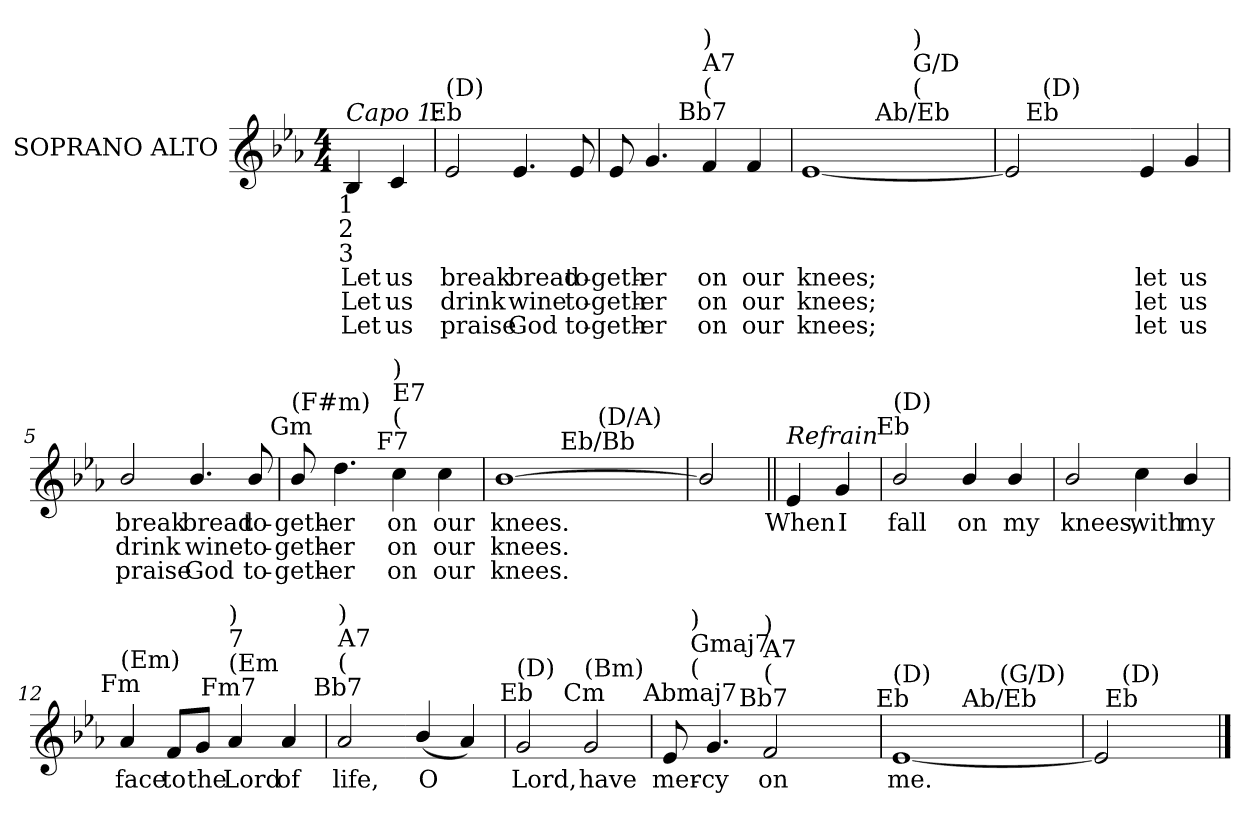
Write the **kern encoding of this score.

**kern	**text	**text	**text
*part1	*part1	*part1	*part1
*staff1	*staff1	*staff1	*staff1
*I"SOPRANO ALTO	*	*	*
*I'S. A.	*	*	*
!!LO:PB:g=z
*clefG2	*	*	*
*k[b-e-a-]	*	*	*
*E-:	*	*	*
*M4/4	*	*	*
=	=	=	=
!LO:TX:a:i:t=Capo 1&colon;	!	!	!
!LO:TX:b:cj:t=1	!	!	!
!LO:TX:b:cj:t=2	!	!	!
!LO:TX:b:cj:t=3	!	!	!
!	!LO:LY:b:color=#000000	!LO:LY:b:color=#000000	!LO:LY:b:color=#000000
4B-i/	Let	Let	Let
!	!LO:LY:b:color=#000000	!LO:LY:b:color=#000000	!LO:LY:b:color=#000000
4ci/	us	us	us
=	=	=	=
!LO:TX:a:cj:t=Eb	!	!	!
!LO:TX:t=(D)	!	!	!
!	!LO:LY:b:color=#000000	!LO:LY:b:color=#000000	!LO:LY:b:color=#000000
2e-i/	break	drink	praise
!	!LO:LY:b:color=#000000	!LO:LY:b:color=#000000	!LO:LY:b:color=#000000
4.e-i/	bread	wine	God
!	!LO:LY:b:color=#000000	!LO:LY:b:color=#000000	!LO:LY:b:color=#000000
8e-i/	to-	to-	to-
=1	=1	=1	=1
!	!LO:LY:b:color=#000000	!LO:LY:b:color=#000000	!LO:LY:b:color=#000000
8e-i/	-geth-	-geth-	-geth-
!	!LO:LY:b:color=#000000	!LO:LY:b:color=#000000	!LO:LY:b:color=#000000
4.gi/	-er	-er	-er
!LO:TX:a:cj:t=Bb7	!	!	!
!LO:TX:t=(	!	!	!
!LO:TX:t=A7	!	!	!
!LO:TX:t=)	!	!	!
!	!LO:LY:b:color=#000000	!LO:LY:b:color=#000000	!LO:LY:b:color=#000000
4fi/	on	on	on
!	!LO:LY:b:color=#000000	!LO:LY:b:color=#000000	!LO:LY:b:color=#000000
4fi/	our	our	our
=2	=2	=2	=2
!LO:TX:a:cj:t=Eb	!	!	!
!LO:TX:t=(D)	!	!	!
!	!LO:LY:b:color=#000000	!LO:LY:b:color=#000000	!LO:LY:b:color=#000000
*^	*	*	*
[1e-i	2ryy	knees;	knees;	knees;
.	8ryy	.	.	.
.	64ryy	.	.	.
.	256..ryy	.	.	.
!	!LO:TX:a:cj:t=Ab/Eb	!	!	!
!	!LO:TX:t=(	!	!	!
!	!LO:TX:t=G/D	!	!	!
!	!LO:TX:t=)	!	!	!
.	4ryy	.	.	.
.	16ryy	.	.	.
.	32ryy	.	.	.
.	128ryy	.	.	.
.	1024ryy	.	.	.
=3	=3	=3	=3	=3
2e-i/]	16ryy	.	.	.
.	32ryy	.	.	.
.	256..ryy	.	.	.
!	!LO:TX:a:cj:t=Eb	!	!	!
!	!LO:TX:t=(D)	!	!	!
.	4ryy	.	.	.
.	8ryy	.	.	.
.	64ryy	.	.	.
.	128ryy	.	.	.
.	1024ryy	.	.	.
*v	*v	*	*	*
!!LO:LB:g=z
=4-	=4-	=4-	=4-
*^	*	*	*
!	!	!LO:LY:b:color=#000000	!LO:LY:b:color=#000000	!LO:LY:b:color=#000000
*v	*v	*	*	*
4e-i/	let	let	let
!	!LO:LY:b:color=#000000	!LO:LY:b:color=#000000	!LO:LY:b:color=#000000
4gi/	us	us	us
=5	=5	=5	=5
!	!LO:LY:b:color=#000000	!LO:LY:b:color=#000000	!LO:LY:b:color=#000000
2b-i/	break	drink	praise
!	!LO:LY:b:color=#000000	!LO:LY:b:color=#000000	!LO:LY:b:color=#000000
4.b-i/	bread	wine	God
!	!LO:LY:b:color=#000000	!LO:LY:b:color=#000000	!LO:LY:b:color=#000000
8b-i/	to-	to-	to-
=6	=6	=6	=6
!LO:TX:a:cj:t=Gm	!	!	!
!LO:TX:t=(F#m)	!	!	!
!	!LO:LY:b:color=#000000	!LO:LY:b:color=#000000	!LO:LY:b:color=#000000
8b-i/	-geth-	-geth-	-geth-
!	!LO:LY:b:color=#000000	!LO:LY:b:color=#000000	!LO:LY:b:color=#000000
4.ddi\	-er	-er	-er
!LO:TX:a:cj:t=F7	!	!	!
!LO:TX:t=(	!	!	!
!LO:TX:t=E7	!	!	!
!LO:TX:t=)	!	!	!
!	!LO:LY:b:color=#000000	!LO:LY:b:color=#000000	!LO:LY:b:color=#000000
4cci\	on	on	on
!	!LO:LY:b:color=#000000	!LO:LY:b:color=#000000	!LO:LY:b:color=#000000
4cci\	our	our	our
=7	=7	=7	=7
!LO:TX:a:cj:t=Bb	!	!	!
!LO:TX:t=(A)	!	!	!
!	!LO:LY:b:color=#000000	!LO:LY:b:color=#000000	!LO:LY:b:color=#000000
*^	*	*	*
[1b-i	2ryy	knees.	knees.	knees.
.	16ryy	.	.	.
.	64...ryy	.	.	.
!	!LO:TX:a:cj:t=Eb/Bb	!	!	!
!	!LO:TX:t=(D/A)	!	!	!
.	4ryy	.	.	.
.	8ryy	.	.	.
.	32ryy	.	.	.
.	512ryy	.	.	.
=8	=8	=8	=8	=8
!LO:TX:a:cj:t=Bb	!	!	!	!
!LO:TX:t=(A)	!	!	!	!
*v	*v	*	*	*
2b-i/]	.	.	.
!!LO:LB:g=z
=9||	=9||	=9||	=9||
!LO:TX:a:i:t=Refrain	!	!	!
!	!LO:LY:b:color=#000000	!	!
4e-i/	When	.	.
!	!LO:LY:b:color=#000000	!	!
4gi/	I	.	.
=10	=10	=10	=10
!LO:TX:a:cj:t=Eb	!	!	!
!LO:TX:t=(D)	!	!	!
!	!LO:LY:b:color=#000000	!	!
2b-i/	fall	.	.
!	!LO:LY:b:color=#000000	!	!
4b-i/	on	.	.
!	!LO:LY:b:color=#000000	!	!
4b-i/	my	.	.
=11	=11	=11	=11
!	!LO:LY:b:color=#000000	!	!
2b-i/	knees,	.	.
!	!LO:LY:b:color=#000000	!	!
4cci\	with	.	.
!	!LO:LY:b:color=#000000	!	!
4b-i/	my	.	.
=12	=12	=12	=12
!LO:TX:a:cj:t=Fm	!	!	!
!LO:TX:t=(Em)	!	!	!
!	!LO:LY:b:color=#000000	!	!
4a-i/	face	.	.
!	!LO:LY:b:color=#000000	!	!
8fi/L	to	.	.
!	!LO:LY:b:color=#000000	!	!
8gi/J	the	.	.
!LO:TX:a:cj:t=Fm7	!	!	!
!LO:TX:t=(Em	!	!	!
!LO:TX:t=7	!	!	!
!LO:TX:t=)	!	!	!
!	!LO:LY:b:color=#000000	!	!
4a-i/	Lord	.	.
!	!LO:LY:b:color=#000000	!	!
4a-i/	of	.	.
=13	=13	=13	=13
!LO:TX:a:cj:t=Bb7	!	!	!
!LO:TX:t=(	!	!	!
!LO:TX:t=A7	!	!	!
!LO:TX:t=)	!	!	!
!	!LO:LY:b:color=#000000	!	!
2a-i/	life,	.	.
!!LO:LB:g=z
=14-	=14-	=14-	=14-
!	!LO:LY:b:color=#000000	!	!
(4b-i/	O	.	.
4a-i/)	.	.	.
=15	=15	=15	=15
!LO:TX:a:cj:t=Eb	!	!	!
!LO:TX:t=(D)	!	!	!
!	!LO:LY:b:color=#000000	!	!
2gi/	Lord,	.	.
!LO:TX:a:cj:t=Cm	!	!	!
!LO:TX:t=(Bm)	!	!	!
!	!LO:LY:b:color=#000000	!	!
2gi/	have	.	.
=16	=16	=16	=16
!	!LO:LY:b:color=#000000	!	!
*^	*	*	*
8e-i/	16ryy	mer-	.	.
.	128..ryy	.	.	.
!	!LO:TX:a:cj:t=Abmaj7	!	!	!
!	!LO:TX:t=(	!	!	!
!	!LO:TX:t=Gmaj7	!	!	!
!	!LO:TX:t=)	!	!	!
.	2ryy	.	.	.
!	!	!LO:LY:b:color=#000000	!	!
4.gi/	.	-cy	.	.
!LO:TX:a:cj:t=Bb7	!	!	!	!
!LO:TX:t=(	!	!	!	!
!LO:TX:t=A7	!	!	!	!
!LO:TX:t=)	!	!	!	!
!	!	!LO:LY:b:color=#000000	!	!
2fi/	.	on	.	.
.	4ryy	.	.	.
.	8ryy	.	.	.
.	32ryy	.	.	.
.	64ryy	.	.	.
.	512ryy	.	.	.
=17	=17	=17	=17	=17
!LO:TX:a:cj:t=Eb	!	!	!	!
!LO:TX:t=(D)	!	!	!	!
!	!	!LO:LY:b:color=#000000	!	!
[1e-i	2ryy	me.	.	.
.	16ryy	.	.	.
.	32ryy	.	.	.
.	128..ryy	.	.	.
!	!LO:TX:a:cj:t=Ab/Eb	!	!	!
!	!LO:TX:t=(G/D)	!	!	!
.	4ryy	.	.	.
.	8ryy	.	.	.
.	64ryy	.	.	.
.	512ryy	.	.	.
=18	=18	=18	=18	=18
2e-i/]	16ryy	.	.	.
.	128ryy	.	.	.
.	512.ryy	.	.	.
!	!LO:TX:a:cj:t=Eb	!	!	!
!	!LO:TX:t=(D)	!	!	!
.	4ryy	.	.	.
.	8ryy	.	.	.
.	32ryy	.	.	.
.	64ryy	.	.	.
.	256ryy	.	.	.
.	1024ryy	.	.	.
*v	*v	*	*	*
==	==	==	==
*-	*-	*-	*-
